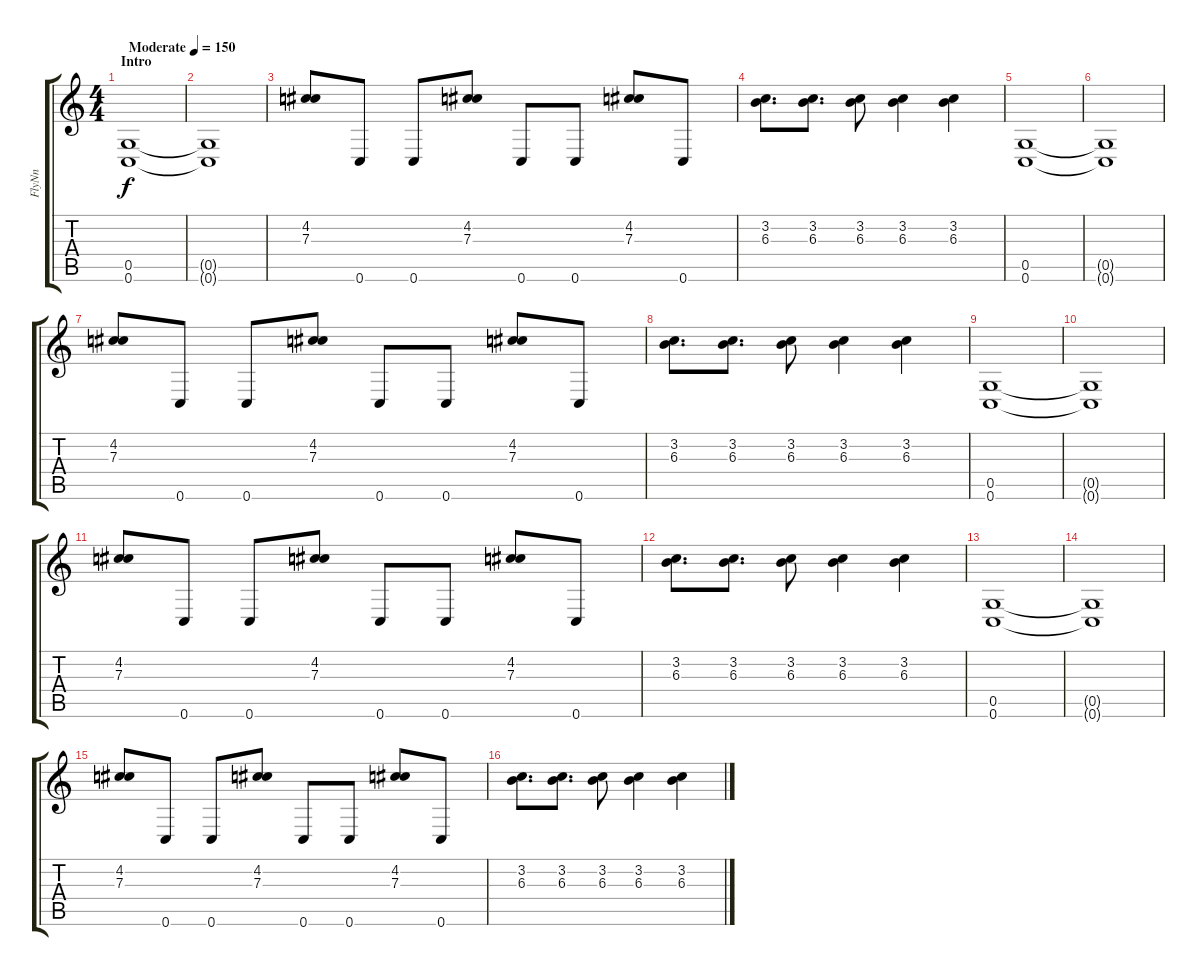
\track ("FlyNn" "FlyNn") {instrument distortionguitar}
\staff {score tabs}
\tuning (D4 A3 F3 C3 G2 C2) {hide}
\ts (4 4)
\section ("" "Intro")
\tempo (150 "Moderate")
\clef g2
\ks c
(0.5 0.6).1{dy f instrument distortionguitar} |
(0.5{t} 0.6{t}).1 |
(4.2 7.3).8 0.6.8 0.6.8 (4.2 7.3).8 0.6.8 0.6.8 (4.2 7.3).8 0.6.8 |
(3.2 6.3).8{d} (3.2 6.3).8{d} (3.2 6.3).8 (3.2 6.3).4 (3.2 6.3).4 |
(0.5 0.6).1 |
(0.5{t} 0.6{t}).1 |
(4.2 7.3).8 0.6.8 0.6.8 (4.2 7.3).8 0.6.8 0.6.8 (4.2 7.3).8 0.6.8 |
(3.2 6.3).8{d} (3.2 6.3).8{d} (3.2 6.3).8 (3.2 6.3).4 (3.2 6.3).4 |
(0.5 0.6).1 |
(0.5{t} 0.6{t}).1 |
(4.2 7.3).8 0.6.8 0.6.8 (4.2 7.3).8 0.6.8 0.6.8 (4.2 7.3).8 0.6.8 |
(3.2 6.3).8{d} (3.2 6.3).8{d} (3.2 6.3).8 (3.2 6.3).4 (3.2 6.3).4 |
(0.5 0.6).1 |
(0.5{t} 0.6{t}).1 |
(4.2 7.3).8 0.6.8 0.6.8 (4.2 7.3).8 0.6.8 0.6.8 (4.2 7.3).8 0.6.8 |
(3.2 6.3).8{d} (3.2 6.3).8{d} (3.2 6.3).8 (3.2 6.3).4 (3.2 6.3).4
